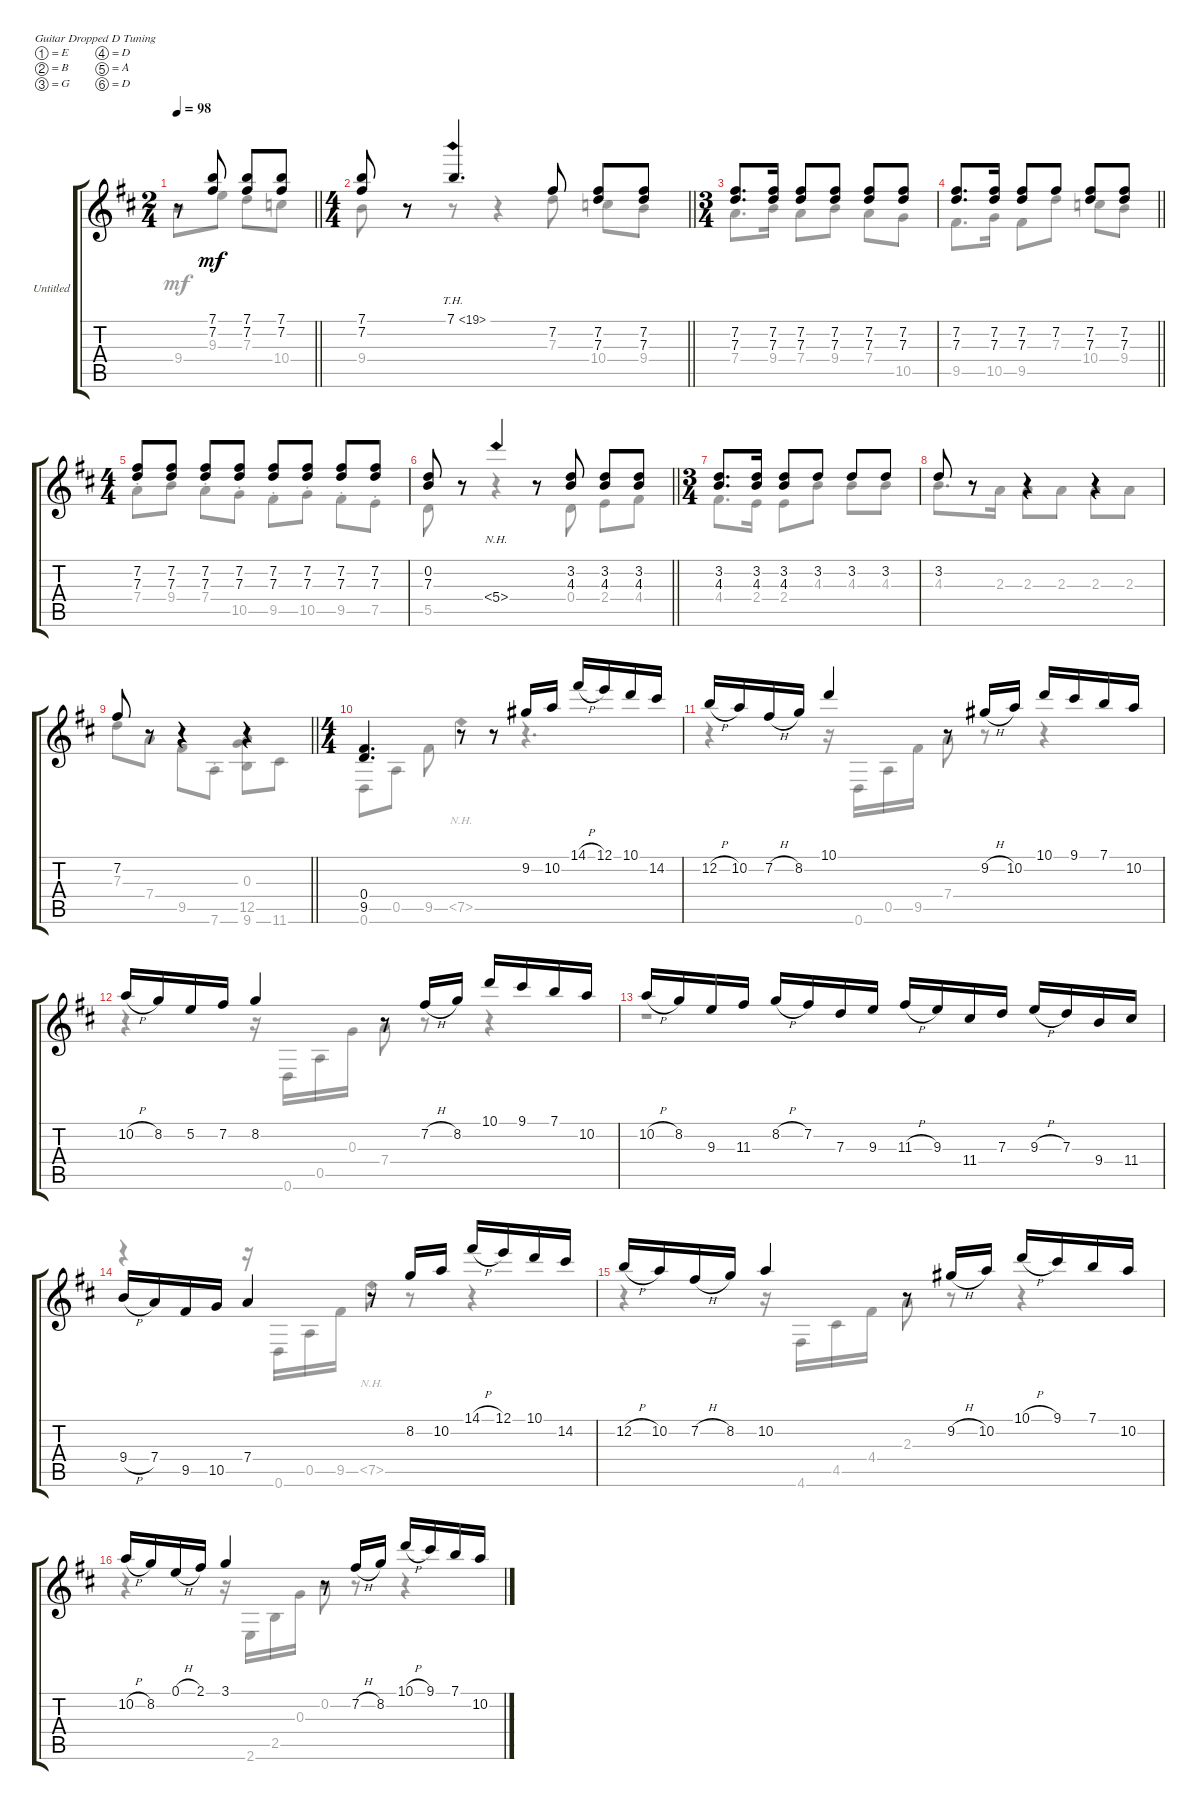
\bracketExtendMode groupsimilarinstruments
\firstSystemTrackNameOrientation horizontal
\otherSystemsTrackNameOrientation horizontal
\track ("Untitled" "Untitled") {instrument acousticguitarnylon}
\staff {score tabs}
\tuning (E4 B3 G3 D3 A2 D2)
\voice
\ts (2 4)
\tempo 98
\clef g2
\barLineRight lightlight
\ks d
r.8{dy mf} (7.1 7.2).8 (7.1 7.2).8 (7.1 7.2).8 |
\ts (4 4)
\barLineRight lightlight
(7.1 7.2).8 r.8 7.1{th 12}.4{d} 7.2.8 (7.2 7.3).8 (7.2 7.3).8 |
\ts (3 4)
(7.2 7.3).8{d} (7.2 7.3).16 (7.2 7.3).8 (7.2 7.3).8 (7.2 7.3).8 (7.2 7.3).8 |
\barLineRight lightlight
(7.2 7.3).8{d} (7.2 7.3).16 (7.2 7.3).8 7.2.8 (7.2 7.3).8 (7.2 7.3).8 |
\ts (4 4)
(7.2 7.3).8 (7.2 7.3).8 (7.2 7.3).8 (7.2 7.3).8 (7.2 7.3).8 (7.2 7.3).8 (7.2 7.3).8 (7.2 7.3).8 |
\barLineRight lightlight
(7.3 0.2).8 r.8 5.4{nh}.4 r.8 (3.2 4.3).8 (3.2 4.3).8 (3.2 4.3).8 |
\ts (3 4)
(3.2 4.3).8{d} (3.2 4.3).16 (3.2 4.3).8 3.2.8 3.2.8 3.2.8 |
3.2.8 r.8 r.4 r.4 |
\barLineRight lightlight
7.2.8 r.8 r.4 r.4 |
\ts (4 4)
(9.5 0.4).4{d} r.8 r.8 9.2.16 10.2.16 14.1{h}.16 12.1.16 10.1.16 14.2.16 |
12.2{h}.16 10.2.16 7.2{h}.16 8.2.16 10.1.4 r.8 9.2{h}.16 10.2.16 10.1.16 9.1.16 7.1.16 10.2.16 |
10.2{h}.16 8.2.16 5.2.16 7.2.16 8.2.4 r.8 7.2{h}.16 8.2.16 10.1.16 9.1.16 7.1.16 10.2.16 |
10.2{h}.16 8.2.16 9.3.16 11.3.16 8.2{h}.16 7.2.16 7.3.16 9.3.16 11.3{h}.16 9.3.16 11.4.16 7.3.16 9.3{h}.16 7.3.16 9.4.16 11.4.16 |
9.4{h}.16 7.4.16 9.5.16 10.5.16 7.4.4 r.8 8.2.16 10.2.16 14.1{h}.16 12.1.16 10.1.16 14.2.16 |
12.2{h}.16 10.2.16 7.2{h}.16 8.2.16 10.2.4 r.8 9.2{h}.16 10.2.16 10.1{h}.16 9.1.16 7.1.16 10.2.16 |
10.2{h}.16 8.2.16 0.1{h}.16 2.1.16 3.1.4 r.8 7.2{h}.16 8.2.16 10.1{h}.16 9.1.16 7.1.16 10.2.16
\voice
\clef g2
\ottava regular
\simile none
\barLineRight lightlight
\ks d
9.4.8{dy mf} 9.3.8 7.3.8 10.4.8 |
\barLineRight lightlight
9.4.8 r.8 r.8 r.4 7.3.8 10.4.8 9.4.8 |
7.4.8{d} 9.4.16 7.4.8 9.4.8 7.4.8 10.5.8 |
\barLineRight lightlight
9.5.8{d} 10.5.16 9.5.8 7.3.8 10.4.8 9.4.8 |
7.4{st}.8 9.4{st}.8 7.4{st}.8 10.5{st}.8 9.5{st}.8 10.5{st}.8 9.5{st}.8 7.5{st}.8 |
\barLineRight lightlight
5.5.8 r.8 r.4 r.8 0.4.8 2.4.8 4.4.8 |
4.4.8{d} 2.4.16 2.4.8 4.3{st}.8 4.3{st}.8 4.3{st}.8 |
4.3.8{d} 2.3.16 2.3.8 2.3.8 2.3.8 2.3.8 |
\barLineRight lightlight
7.3{st}.8 7.4{st}.8 9.5{st}.8 7.6{st}.8 (12.5 0.3 9.6).8 11.6.8 |
0.6.8 0.5.8 9.5.8 7.5{nh}.4 r.4{d} |
r.4 r.16 0.6.16 0.5.16 9.5.16 7.4.8 r.8 r.4 |
r.4 r.16 0.6.16 0.5.16 0.3.16 7.4.8 r.8 r.4 |
r.1 |
r.4 r.16 0.6.16 0.5.16 9.5.16 7.5{nh}.8 r.8 r.4 |
r.4 r.16 4.6.16 4.5.16 4.4.16 2.3.8 r.8 r.4 |
r.4 r.16 2.6.16 2.5.16 0.3.16 0.2.8 r.8 r.4
